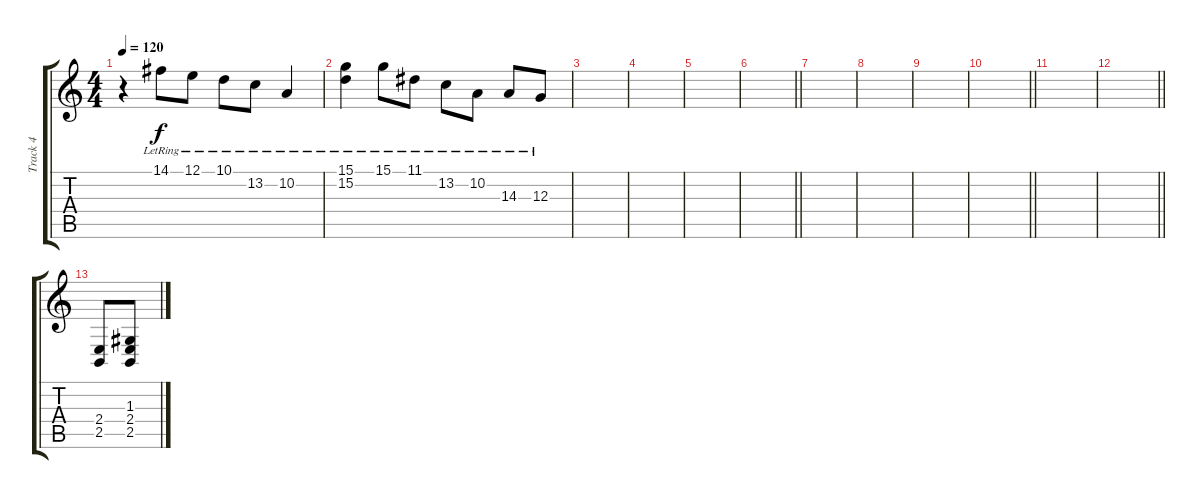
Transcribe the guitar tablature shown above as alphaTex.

\track ("Track 4" "Track 4") {instrument acousticgrandpiano}
\staff {score tabs}
\tuning (E4 B3 G3 D3 A2 E2) {hide}
\ts (4 4)
\tempo 120
\clef g2
\ks c
r.4{dy f} 14.1{lr}.8 12.1{lr}.8 10.1{lr}.8 13.2{lr}.8 10.2{lr}.4 |
(15.1{lr} 15.2{lr}).4 15.1{lr}.8 11.1{lr}.8 13.2{lr}.8 10.2{lr}.8 14.3{lr}.8 12.3{lr}.8 |
|
|
|
\barLineRight lightlight
|
|
|
|
\barLineRight lightlight
|
|
\barLineRight lightlight
|
(2.4 2.5).8 (1.3 2.4 2.5).8
